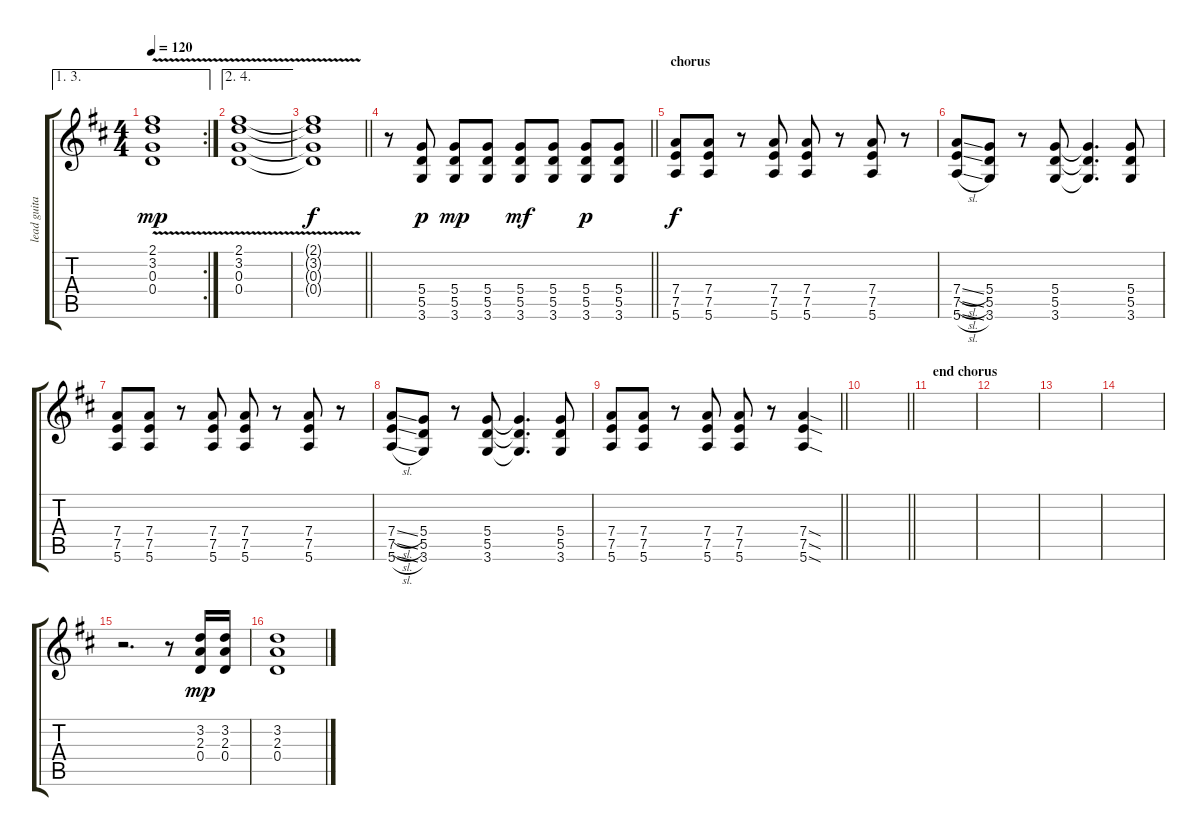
\track ("lead guitar" "lead guita") {instrument distortionguitar}
\staff {score tabs}
\tuning (E4 B3 G3 D3 A2 E2) {hide}
\ae (1 3)
\rc 2
\ts (4 4)
\tempo 120
\clef g2
\ks d
(2.1 3.2 0.3{v} 0.4).1{dy mp} |
\ae (2 4)
(2.1 3.2 0.3{v} 0.4).1 |
\barLineRight lightlight
(2.1{t} 3.2{t} 0.3{t} 0.4{t}).1{dy f} |
\section ("" "")
\barLineRight lightlight
r.8 (5.4 5.5 3.6).8{dy p} (5.4 5.5 3.6).8{dy mp} (5.4 5.5 3.6).8 (5.4 5.5 3.6).8{dy mf} (5.4 5.5 3.6).8 (5.4 5.5 3.6).8{dy p} (5.4 5.5 3.6).8 |
\section ("" "chorus")
(7.4 7.5 5.6).8{dy f} (7.4 7.5 5.6).8 r.8 (7.4 7.5 5.6).8 (7.4 7.5 5.6).8 r.8 (7.4 7.5 5.6).8 r.8 |
(7.4{sl} 7.5{sl} 5.6{sl}).8 (5.4 5.5 3.6).8 r.8 (5.4 5.5 3.6).8 (5.4{t} 5.5{t} 3.6{t}).4{d} (5.4 5.5 3.6).8 |
(7.4 7.5 5.6).8 (7.4 7.5 5.6).8 r.8 (7.4 7.5 5.6).8 (7.4 7.5 5.6).8 r.8 (7.4 7.5 5.6).8 r.8 |
(7.4{sl} 7.5{sl} 5.6{sl}).8 (5.4 5.5 3.6).8 r.8 (5.4 5.5 3.6).8 (5.4{t} 5.5{t} 3.6{t}).4{d} (5.4 5.5 3.6).8 |
\barLineRight lightlight
(7.4 7.5 5.6).8 (7.4 7.5 5.6).8 r.8 (7.4 7.5 5.6).8 (7.4 7.5 5.6).8 r.8 (7.4{sod} 7.5{sod} 5.6{sod}).4 |
\barLineRight lightlight
|
\section ("" "end chorus")
|
|
|
|
r.2{d} r.8 (3.2 2.3 0.4).16{dy mp} (3.2 2.3 0.4).16 |
(3.2 2.3 0.4).1
